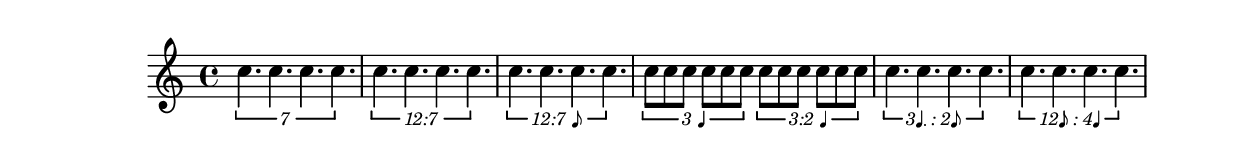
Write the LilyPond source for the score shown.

%% Do not edit this file; it is auto-generated from input/new
%% This file is in the public domain.
%% Note: this file works from version 2.13.1
\version "2.13.1"

\header {
  texidoces = "
LilyPond también proporciona funciones de formato para imprimir
números de grupo especial diferentes a la propia fracción, así
como para añadir una figura al número o a la fracción de la
agrupación.

"

  doctitlees = "Números de agrupación especial distintos a los predeterminados"

%% Translation of GIT committish: 6bf3e9149eb97e66b4c813e41dc7625f06c501aa
texidocde = "
LilyPond stellt auch Formatierungsfunktionen zur Verfügung, mit denen
N-tolennummern gesetzt werden können, die sich von dem eigentlichen Bruch
unterscheiden.  Auch ein Notenwert kann zu Nenner oder Zähler des Bruchs
hinzugefügt werden.
"
  doctitlede = "Nicht-standard-N-tolennummern"

  lsrtags = "rhythms"

  texidoc = "
LilyPond also provides formatting functions to print tuplet numbers different
than the actual fraction, as well as to append a note value to the tuplet 
number or tuplet fraction.
"
  doctitle = "Non-default tuplet numbers"
} % begin verbatim


\relative c'' {
  \once \override TupletNumber #'text = #(tuplet-number::non-default-tuplet-denominator-text 7)
  \times 2/3  { c4. c4. c4. c4. }
  \once \override TupletNumber #'text = #(tuplet-number::non-default-tuplet-fraction-text 12 7)
  \times 2/3  { c4. c4. c4. c4. }
  \once \override TupletNumber #'text =
    #(tuplet-number::append-note-wrapper (tuplet-number::non-default-tuplet-fraction-text 12 7) "8")
  \times 2/3  { c4. c4. c4. c4. }

  \once \override TupletNumber #'text = #(tuplet-number::append-note-wrapper tuplet-number::calc-denominator-text "4")
  \times 2/3  { c8 c8 c8 c8 c8 c8 }
  \once \override TupletNumber #'text = #(tuplet-number::append-note-wrapper tuplet-number::calc-fraction-text "4")
  \times 2/3  { c8 c8 c8 c8 c8 c8 }

  \once \override TupletNumber #'text = #(tuplet-number::fraction-with-notes "4." "8")
  \times 2/3  { c4. c4. c4. c4. }
  \once \override TupletNumber #'text = #(tuplet-number::non-default-fraction-with-notes 12 "8" 4 "4")
  \times 2/3  { c4. c4. c4. c4. }
}
